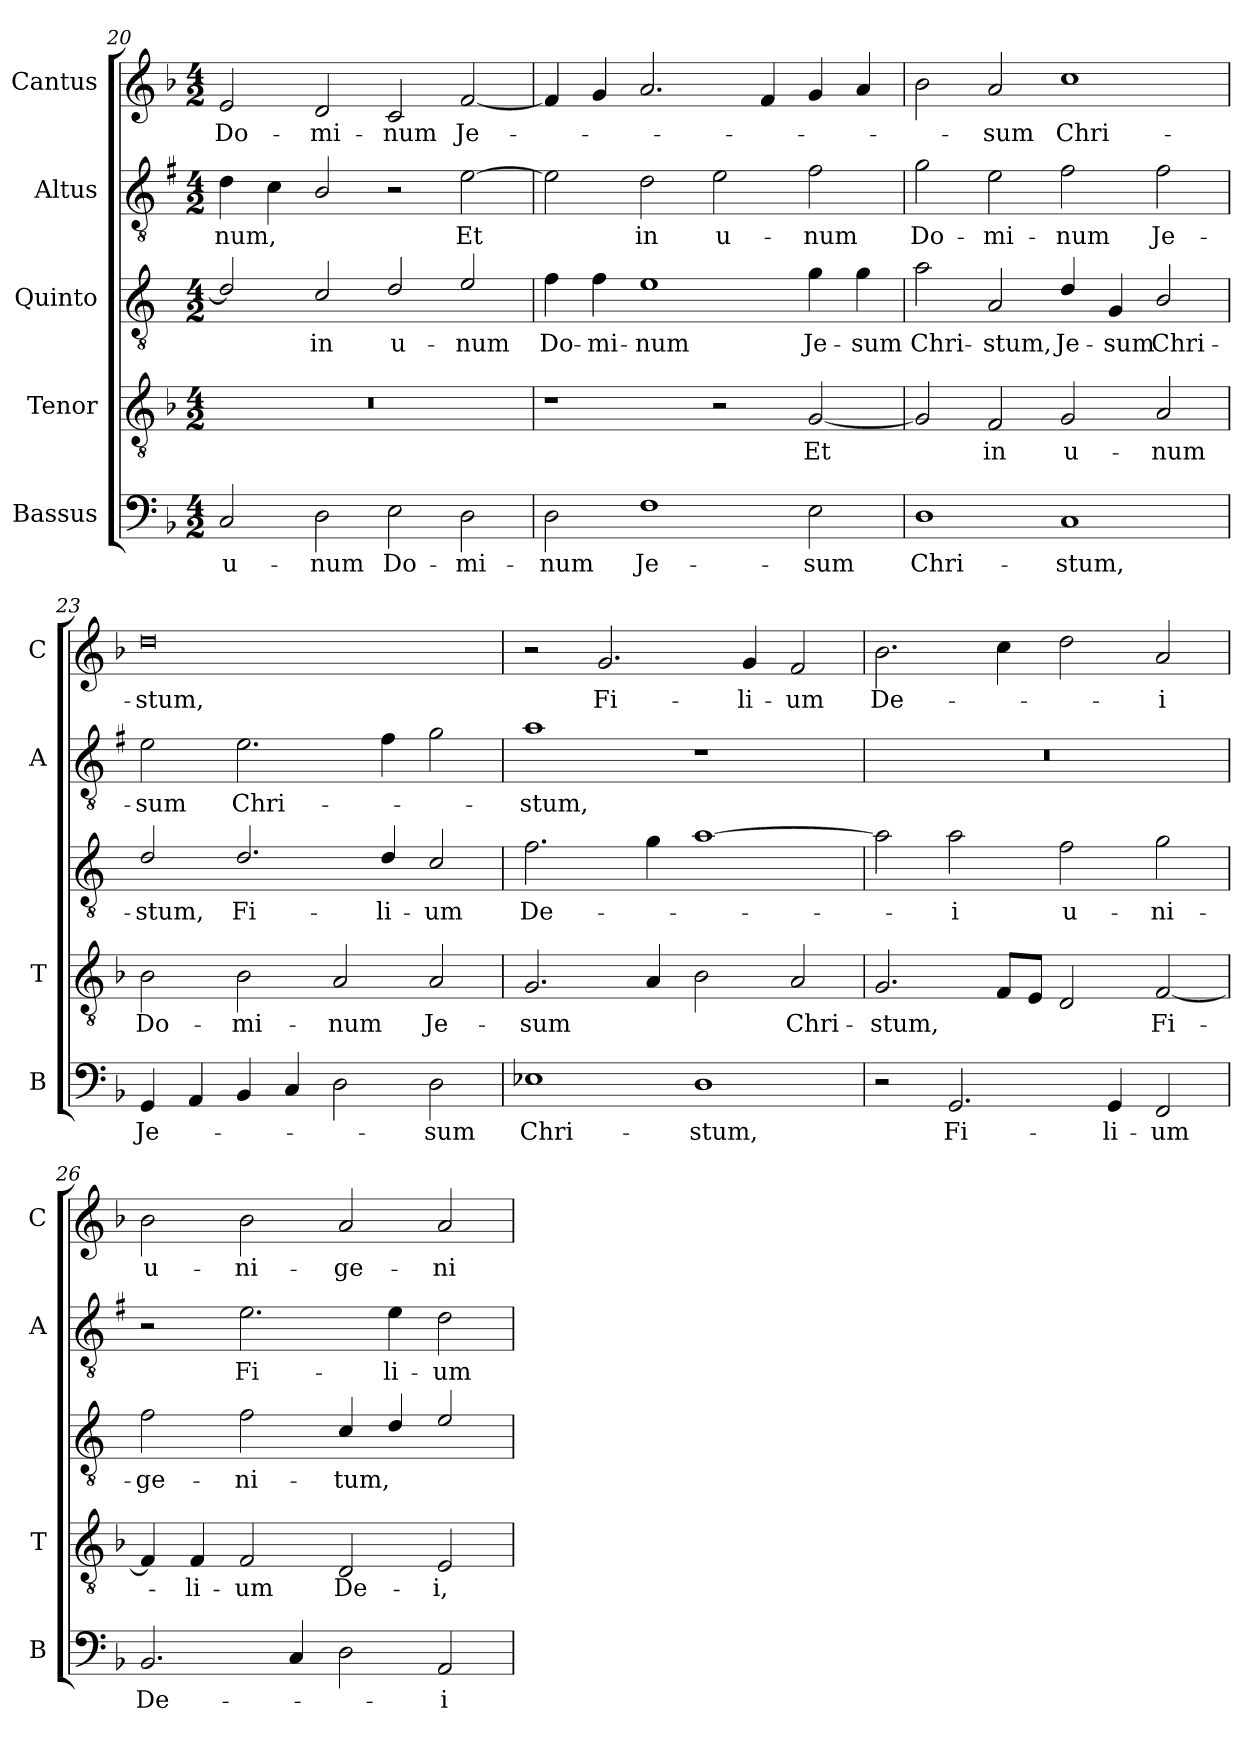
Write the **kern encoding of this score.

**kern	**text	**kern	**text	**kern	**text	**kern	**text	**kern	**text
*part5	*part5	*part4	*part4	*part3	*part3	*part2	*part2	*part1	*part1
*staff5	*staff5	*staff4	*staff4	*staff3	*staff3	*staff2	*staff2	*staff1	*staff1
*I"Bassus	*	*I"Tenor	*	*I"Quinto	*	*I"Altus	*	*I"Cantus	*
*I'B	*	*I'T	*	*	*	*I'A	*	*I'C	*
*clefF4	*	*clefGv2	*	*clefGv2	*	*clefGv2	*	*clefG2	*
*	*	*	*	*ITrd4c7	*	*ITrd1c2	*	*	*
*k[b-]	*	*k[b-]	*	*k[b-]	*	*k[b-]	*	*k[b-]	*
*F:	*	*F:	*	*F:	*	*F:	*	*F:	*
*M4/2	*	*M4/2	*	*M4/2	*	*M4/2	*	*M4/2	*
=20	=20	=20	=20	=20	=20	=20	=20	=20	=20
!	!LO:LY:b	!	!	!	!	!	!LO:LY:b	!	!LO:LY:b
2C/	u-	0r	.	2G/]	.	4c\	-num,	2e/	Do-
.	.	.	.	.	.	4B-\	.	.	.
!	!LO:LY:b	!	!	!	!LO:LY:b	!	!	!	!LO:LY:b
2D\	-num	.	.	2F/	in	2A/	.	2d/	-mi-
!	!LO:LY:b	!	!	!	!LO:LY:b	!	!	!	!LO:LY:b
2E\	Do-	.	.	2G/	u-	2r	.	2c/	-num
!	!LO:LY:b	!	!	!	!LO:LY:b	!	!LO:LY:b	!	!LO:LY:b
2D\	-mi-	.	.	2A/	-num	[2d\	Et	[2f/	Je-
=21	=21	=21	=21	=21	=21	=21	=21	=21	=21
!	!LO:LY:b	!	!	!	!LO:LY:b	!	!	!	!
2D\	-num	1r	.	4B-\	Do-	2d\]	.	4f/]	.
!	!	!	!	!	!LO:LY:b	!	!	!	!
.	.	.	.	4B-\	-mi-	.	.	4g/	.
!	!LO:LY:b	!	!	!	!LO:LY:b	!	!LO:LY:b	!	!
1F	Je-	.	.	1A	-num	2c\	in	2.a/	.
!	!	!	!	!	!	!	!LO:LY:b	!	!
.	.	2r	.	.	.	2d\	u-	.	.
.	.	.	.	.	.	.	.	4f/	.
!	!LO:LY:b	!	!LO:LY:b	!	!LO:LY:b	!	!LO:LY:b	!	!
2E\	-sum	[2G/	Et	4c\	Je-	2e\	-num	4g/	.
!	!	!	!	!	!LO:LY:b	!	!	!	!
.	.	.	.	4c\	-sum	.	.	4a/	.
=22	=22	=22	=22	=22	=22	=22	=22	=22	=22
!	!LO:LY:b	!	!	!	!LO:LY:b	!	!LO:LY:b	!	!
1D	Chri-	2G/]	.	2d\	Chri-	2f\	Do-	2b-\	.
!	!	!	!LO:LY:b	!	!LO:LY:b	!	!LO:LY:b	!	!LO:LY:b
.	.	2F/	in	2D/	-stum,	2d\	-mi-	2a/	-sum
!	!LO:LY:b	!	!LO:LY:b	!	!LO:LY:b	!	!LO:LY:b	!	!LO:LY:b
1C	-stum,	2G/	u-	4G/	Je-	2e\	-num	1cc	Chri-
!	!	!	!	!	!LO:LY:b	!	!	!	!
.	.	.	.	4C/	-sum	.	.	.	.
!	!	!	!LO:LY:b	!	!LO:LY:b	!	!LO:LY:b	!	!
.	.	2A/	-num	2E/	Chri-	2e\	Je-	.	.
=23	=23	=23	=23	=23	=23	=23	=23	=23	=23
!	!LO:LY:b	!	!LO:LY:b	!	!LO:LY:b	!	!LO:LY:b	!	!LO:LY:b
4GG/	Je-	2B-\	Do-	2G/	-stum,	2d\	-sum	0dd	-stum,
4AA/	.	.	.	.	.	.	.	.	.
!	!	!	!LO:LY:b	!	!LO:LY:b	!	!LO:LY:b	!	!
4BB-/	.	2B-\	-mi-	2.G/	Fi-	2.d\	Chri-	.	.
4C/	.	.	.	.	.	.	.	.	.
!	!	!	!LO:LY:b	!	!	!	!	!	!
2D\	.	2A/	-num	.	.	.	.	.	.
!	!	!	!	!	!LO:LY:b	!	!	!	!
.	.	.	.	4G/	-li-	4e\	.	.	.
!	!LO:LY:b	!	!LO:LY:b	!	!LO:LY:b	!	!	!	!
2D\	-sum	2A/	Je-	2F/	-um	2f\	.	.	.
!!LO:LB:g=z
=24	=24	=24	=24	=24	=24	=24	=24	=24	=24
!	!LO:LY:b	!	!LO:LY:b	!	!LO:LY:b	!	!LO:LY:b	!	!
1E-X	Chri-	2.G/	-sum	2.B-\	De-	1g	-stum,	2r	.
!	!	!	!	!	!	!	!	!	!LO:LY:b
.	.	.	.	.	.	.	.	2.g/	Fi-
.	.	4A/	.	4c\	.	.	.	.	.
!	!LO:LY:b	!	!	!	!	!	!	!	!
1D	-stum,	2B-\	.	[1d	.	1r	.	.	.
!	!	!	!	!	!	!	!	!	!LO:LY:b
.	.	.	.	.	.	.	.	4g/	-li-
!	!	!	!LO:LY:b	!	!	!	!	!	!LO:LY:b
.	.	2A/	Chri-	.	.	.	.	2f/	-um
=25	=25	=25	=25	=25	=25	=25	=25	=25	=25
!	!	!	!LO:LY:b	!	!	!	!	!	!LO:LY:b
2r	.	2.G/	-stum,	2d\]	.	0r	.	2.b-\	De-
!	!LO:LY:b	!	!	!	!LO:LY:b	!	!	!	!
2.GG/	Fi-	.	.	2d\	-i	.	.	.	.
.	.	8F/L	.	.	.	.	.	4cc\	.
.	.	8E/J	.	.	.	.	.	.	.
!	!	!	!	!	!LO:LY:b	!	!	!	!
.	.	2D/	.	2B-\	u-	.	.	2dd\	.
!	!LO:LY:b	!	!	!	!	!	!	!	!
4GG/	-li-	.	.	.	.	.	.	.	.
!	!LO:LY:b	!	!LO:LY:b	!	!LO:LY:b	!	!	!	!LO:LY:b
2FF/	-um	[2F/	Fi-	2c\	-ni-	.	.	2a/	-i
=26	=26	=26	=26	=26	=26	=26	=26	=26	=26
!	!LO:LY:b	!	!	!	!LO:LY:b	!	!	!	!LO:LY:b
2.BB-/	De-	4F/]	.	2B-\	-ge-	2r	.	2b-\	u-
!	!	!	!LO:LY:b	!	!	!	!	!	!
.	.	4F/	-li-	.	.	.	.	.	.
!	!	!	!LO:LY:b	!	!LO:LY:b	!	!LO:LY:b	!	!LO:LY:b
.	.	2F/	-um	2B-\	-ni-	2.d\	Fi-	2b-\	-ni-
4C/	.	.	.	.	.	.	.	.	.
!	!	!	!LO:LY:b	!	!LO:LY:b	!	!	!	!LO:LY:b
2D\	.	2D/	De-	4F/	-tum,	.	.	2a/	-ge-
!	!	!	!	!	!	!	!LO:LY:b	!	!
.	.	.	.	4G/	.	4d\	-li-	.	.
!	!LO:LY:b	!	!LO:LY:b	!	!	!	!LO:LY:b	!	!LO:LY:b
2AA/	-i	2E/	-i,	2A/	.	2c\	-um	2a/	-ni-
=	=	=	=	=	=	=	=	=	=
*-	*-	*-	*-	*-	*-	*-	*-	*-	*-
